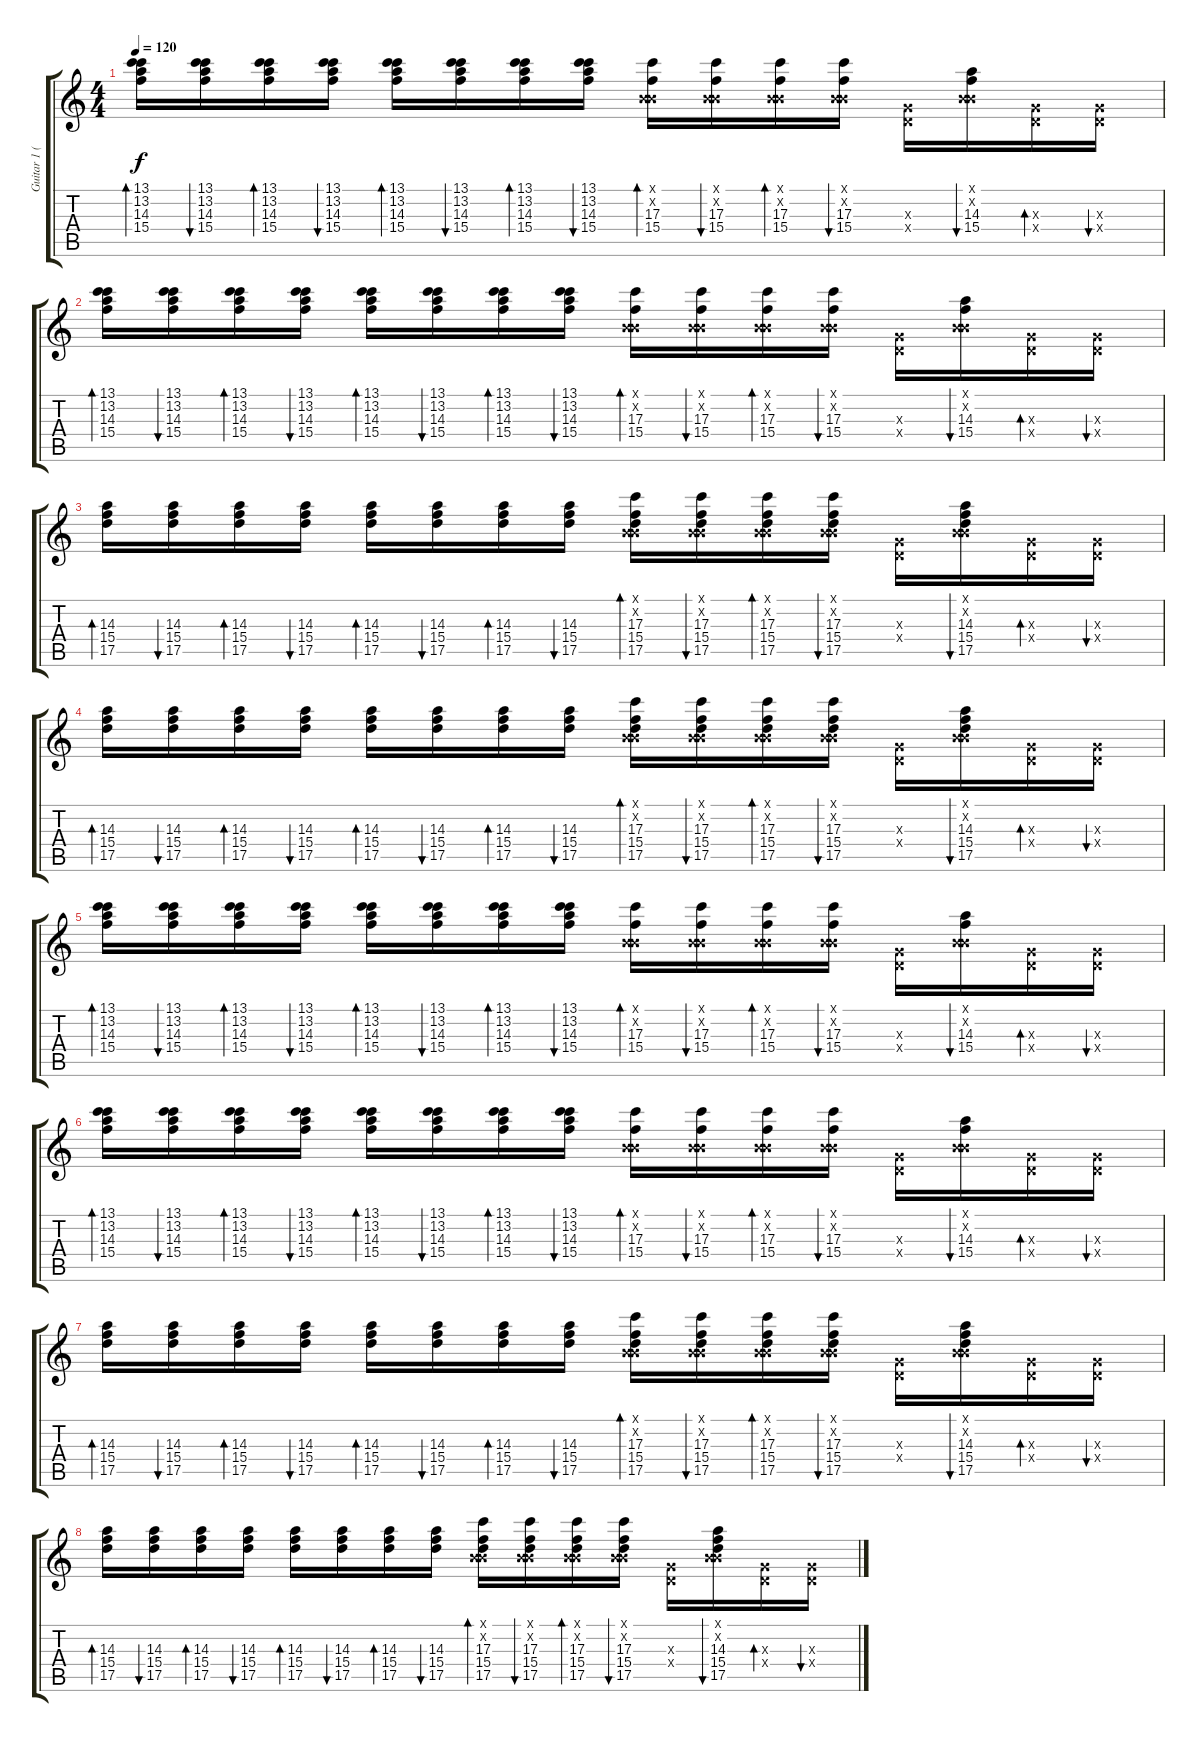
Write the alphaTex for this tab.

\track ("Guitar 1 (Butler)" "Guitar 1 (") {instrument overdrivenguitar}
\staff {score tabs}
\tuning (B3 B3 G3 D3 A2 D2) {hide}
\ts (4 4)
\tempo 120
\clef g2
\ks c
(13.1 13.2 14.3 15.4).16{bd 60 dy f} (13.1 13.2 14.3 15.4).16{bu 60} (13.1 13.2 14.3 15.4).16{bd 60} (13.1 13.2 14.3 15.4).16{bu 60} (13.1 13.2 14.3 15.4).16{bd 60} (13.1 13.2 14.3 15.4).16{bu 60} (13.1 13.2 14.3 15.4).16{bd 60} (13.1 13.2 14.3 15.4).16{bu 60} (0.1{x} 0.2{x} 17.3 15.4).16{bd 60} (0.1{x} 0.2{x} 17.3 15.4).16{bu 60} (0.1{x} 0.2{x} 17.3 15.4).16{bd 60} (0.1{x} 0.2{x} 17.3 15.4).16{bu 60} (0.3{x} 0.4{x}).16 (0.1{x} 0.2{x} 14.3 15.4).16{bu 60} (0.3{x} 0.4{x}).16{bd 60} (0.3{x} 0.4{x}).16{bu 60} |
(13.1 13.2 14.3 15.4).16{bd 60} (13.1 13.2 14.3 15.4).16{bu 60} (13.1 13.2 14.3 15.4).16{bd 60} (13.1 13.2 14.3 15.4).16{bu 60} (13.1 13.2 14.3 15.4).16{bd 60} (13.1 13.2 14.3 15.4).16{bu 60} (13.1 13.2 14.3 15.4).16{bd 60} (13.1 13.2 14.3 15.4).16{bu 60} (0.1{x} 0.2{x} 17.3 15.4).16{bd 60} (0.1{x} 0.2{x} 17.3 15.4).16{bu 60} (0.1{x} 0.2{x} 17.3 15.4).16{bd 60} (0.1{x} 0.2{x} 17.3 15.4).16{bu 60} (0.3{x} 0.4{x}).16 (0.1{x} 0.2{x} 14.3 15.4).16{bu 60} (0.3{x} 0.4{x}).16{bd 60} (0.3{x} 0.4{x}).16{bu 60} |
(14.3 15.4 17.5).16{bd 60} (14.3 15.4 17.5).16{bu 60} (14.3 15.4 17.5).16{bd 60} (14.3 15.4 17.5).16{bu 60} (14.3 15.4 17.5).16{bd 60} (14.3 15.4 17.5).16{bu 60} (14.3 15.4 17.5).16{bd 60} (14.3 15.4 17.5).16{bu 60} (0.1{x} 0.2{x} 17.3 15.4 17.5).16{bd 60} (0.1{x} 0.2{x} 17.3 15.4 17.5).16{bu 60} (0.1{x} 0.2{x} 17.3 15.4 17.5).16{bd 60} (0.1{x} 0.2{x} 17.3 15.4 17.5).16{bu 60} (0.3{x} 0.4{x}).16 (0.1{x} 0.2{x} 14.3 15.4 17.5).16{bu 60} (0.3{x} 0.4{x}).16{bd 60} (0.3{x} 0.4{x}).16{bu 60} |
(14.3 15.4 17.5).16{bd 60} (14.3 15.4 17.5).16{bu 60} (14.3 15.4 17.5).16{bd 60} (14.3 15.4 17.5).16{bu 60} (14.3 15.4 17.5).16{bd 60} (14.3 15.4 17.5).16{bu 60} (14.3 15.4 17.5).16{bd 60} (14.3 15.4 17.5).16{bu 60} (0.1{x} 0.2{x} 17.3 15.4 17.5).16{bd 60} (0.1{x} 0.2{x} 17.3 15.4 17.5).16{bu 60} (0.1{x} 0.2{x} 17.3 15.4 17.5).16{bd 60} (0.1{x} 0.2{x} 17.3 15.4 17.5).16{bu 60} (0.3{x} 0.4{x}).16 (0.1{x} 0.2{x} 14.3 15.4 17.5).16{bu 60} (0.3{x} 0.4{x}).16{bd 60} (0.3{x} 0.4{x}).16{bu 60} |
(13.1 13.2 14.3 15.4).16{bd 60} (13.1 13.2 14.3 15.4).16{bu 60} (13.1 13.2 14.3 15.4).16{bd 60} (13.1 13.2 14.3 15.4).16{bu 60} (13.1 13.2 14.3 15.4).16{bd 60} (13.1 13.2 14.3 15.4).16{bu 60} (13.1 13.2 14.3 15.4).16{bd 60} (13.1 13.2 14.3 15.4).16{bu 60} (0.1{x} 0.2{x} 17.3 15.4).16{bd 60} (0.1{x} 0.2{x} 17.3 15.4).16{bu 60} (0.1{x} 0.2{x} 17.3 15.4).16{bd 60} (0.1{x} 0.2{x} 17.3 15.4).16{bu 60} (0.3{x} 0.4{x}).16 (0.1{x} 0.2{x} 14.3 15.4).16{bu 60} (0.3{x} 0.4{x}).16{bd 60} (0.3{x} 0.4{x}).16{bu 60} |
(13.1 13.2 14.3 15.4).16{bd 60} (13.1 13.2 14.3 15.4).16{bu 60} (13.1 13.2 14.3 15.4).16{bd 60} (13.1 13.2 14.3 15.4).16{bu 60} (13.1 13.2 14.3 15.4).16{bd 60} (13.1 13.2 14.3 15.4).16{bu 60} (13.1 13.2 14.3 15.4).16{bd 60} (13.1 13.2 14.3 15.4).16{bu 60} (0.1{x} 0.2{x} 17.3 15.4).16{bd 60} (0.1{x} 0.2{x} 17.3 15.4).16{bu 60} (0.1{x} 0.2{x} 17.3 15.4).16{bd 60} (0.1{x} 0.2{x} 17.3 15.4).16{bu 60} (0.3{x} 0.4{x}).16 (0.1{x} 0.2{x} 14.3 15.4).16{bu 60} (0.3{x} 0.4{x}).16{bd 60} (0.3{x} 0.4{x}).16{bu 60} |
(14.3 15.4 17.5).16{bd 60} (14.3 15.4 17.5).16{bu 60} (14.3 15.4 17.5).16{bd 60} (14.3 15.4 17.5).16{bu 60} (14.3 15.4 17.5).16{bd 60} (14.3 15.4 17.5).16{bu 60} (14.3 15.4 17.5).16{bd 60} (14.3 15.4 17.5).16{bu 60} (0.1{x} 0.2{x} 17.3 15.4 17.5).16{bd 60} (0.1{x} 0.2{x} 17.3 15.4 17.5).16{bu 60} (0.1{x} 0.2{x} 17.3 15.4 17.5).16{bd 60} (0.1{x} 0.2{x} 17.3 15.4 17.5).16{bu 60} (0.3{x} 0.4{x}).16 (0.1{x} 0.2{x} 14.3 15.4 17.5).16{bu 60} (0.3{x} 0.4{x}).16{bd 60} (0.3{x} 0.4{x}).16{bu 60} |
(14.3 15.4 17.5).16{bd 60} (14.3 15.4 17.5).16{bu 60} (14.3 15.4 17.5).16{bd 60} (14.3 15.4 17.5).16{bu 60} (14.3 15.4 17.5).16{bd 60} (14.3 15.4 17.5).16{bu 60} (14.3 15.4 17.5).16{bd 60} (14.3 15.4 17.5).16{bu 60} (0.1{x} 0.2{x} 17.3 15.4 17.5).16{bd 60} (0.1{x} 0.2{x} 17.3 15.4 17.5).16{bu 60} (0.1{x} 0.2{x} 17.3 15.4 17.5).16{bd 60} (0.1{x} 0.2{x} 17.3 15.4 17.5).16{bu 60} (0.3{x} 0.4{x}).16 (0.1{x} 0.2{x} 14.3 15.4 17.5).16{bu 60} (0.3{x} 0.4{x}).16{bd 60} (0.3{x} 0.4{x}).16{bu 60}
